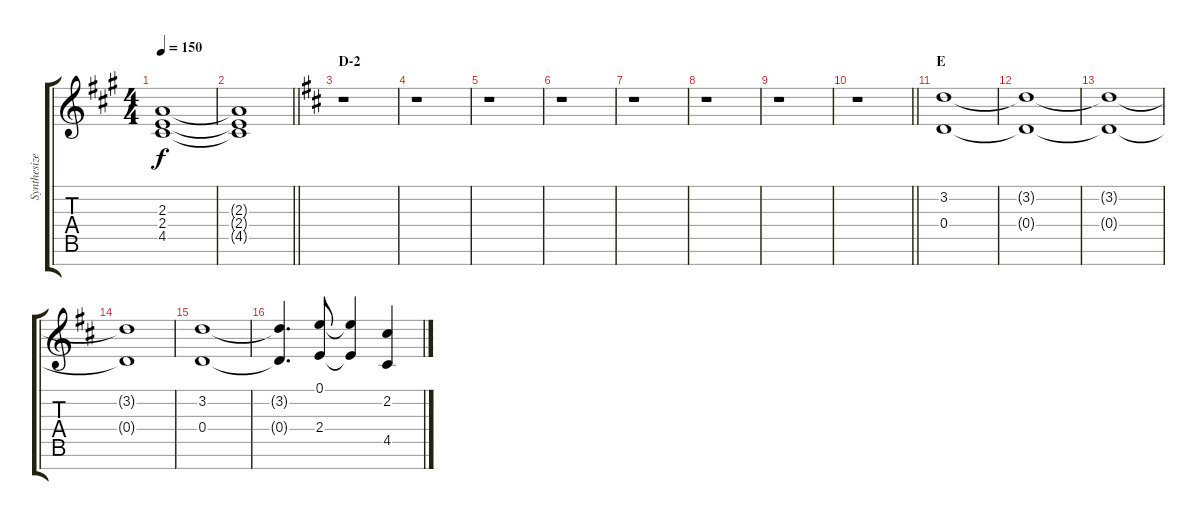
\track ("Synthesizer II" "Synthesize") {instrument fx5brightness}
\staff {score tabs}
\tuning (E5 B4 G4 D4 A3 E3 B2) {hide}
\ts (4 4)
\tempo 150
\clef g2
\ks a
(2.3 2.4 4.5).1{dy f} |
\barLineRight lightlight
(2.3{t} 2.4{t} 4.5{t}).1 |
\section ("" "D-2")
\ks d
r.1 |
r.1 |
r.1 |
r.1 |
r.1 |
r.1 |
r.1 |
\barLineRight lightlight
r.1 |
\section ("" "E")
(3.2 0.4).1 |
(3.2{t} 0.4{t}).1 |
(3.2{t} 0.4{t}).1 |
(3.2{t} 0.4{t}).1 |
(3.2 0.4).1 |
(3.2{t} 0.4{t}).4{d} (0.1 2.4).8 (0.1{t} 2.4{t}).4 (2.2 4.5).4
